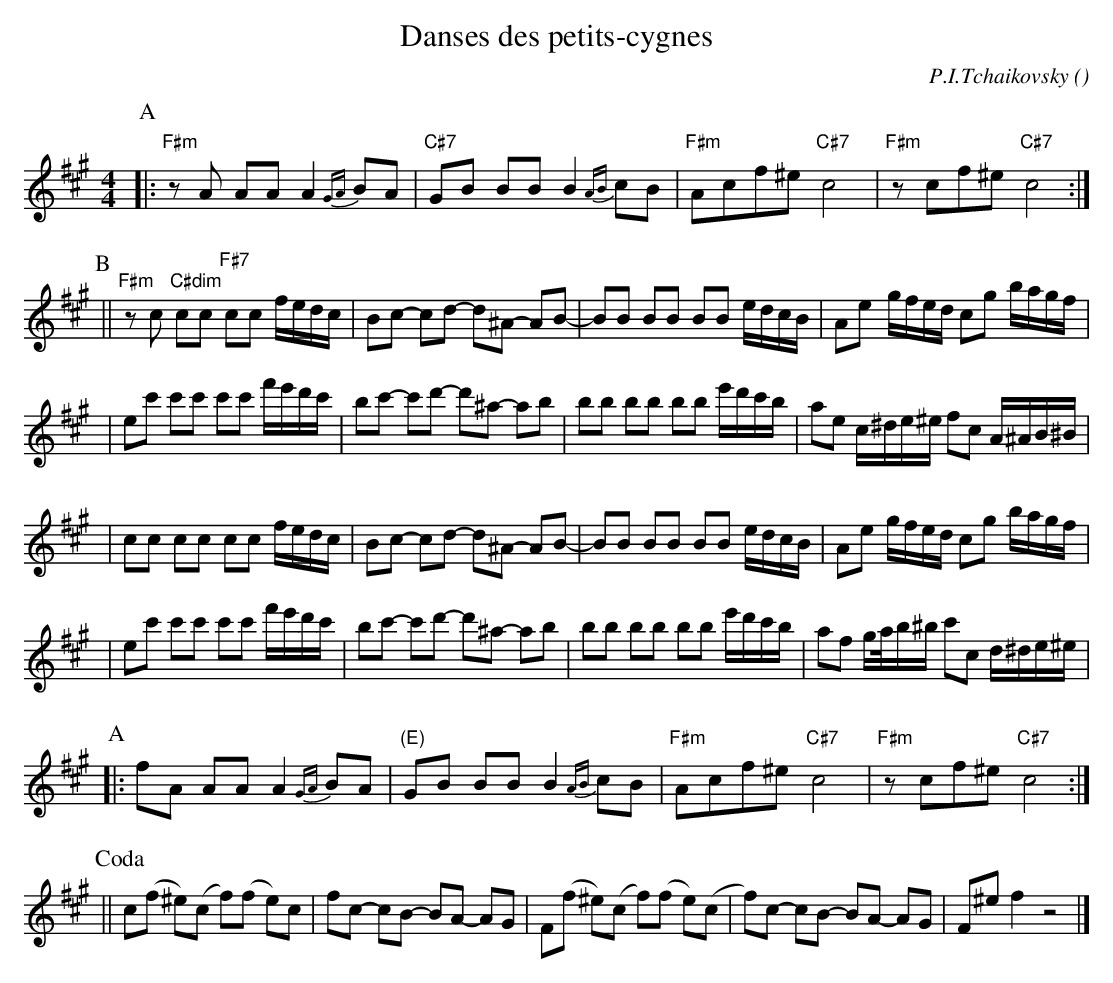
X:1
T: Danses des petits-cygnes
C: P.I.Tchaikovsky
O:
M: 4/4
L: 1/8
K: F#m
P: A
|: "F#m"zA AA A2 {GA}BA | "C#7"GB BB B2 {AB}cB | "F#m"Acf^e "C#7"c4 | "F#m"zcf^e "C#7"c4 :|
P: B
|| "F#m"zc "C#dim"cc "F#7"cc f/e/d/c/ | Bc- cd- d^A- AB- | BB BB BB e/d/c/B/ | Ae- g/f/e/d/ cg b/a/g/f/ |
| ec' c'c' c'c' f'/e'/d'/c'/ | bc'- c'd'- d'^a- ab | bb bb bb e'/d'/c'/b/ | ae c/^d/e/^e/ fc A/^A/B/^B/ |
| cc cc cc f/e/d/c/ | Bc- cd- d^A- AB- | BB BB BB e/d/c/B/ | Ae g/f/e/d/ cg b/a/g/f/ |
| ec' c'c' c'c' f'/e'/d'/c'/ | bc'- c'd'- d'^a- ab | bb bb bb e'/d'/c'/b/ | af g/a//b/^b/ c'c d/^d/e/^e/ |
P: A
|: fA AA A2{GA}BA | "(E)"GB BB B2{AB} cB | "F#m"Acf^e "C#7"c4 | "F#m"zcf^e "C#7"c4 :|
P: Coda
|| c(f ^e)(c f)(f e)c | fc- cB- BA- AG | F(f ^e)(c f)(f e)(c | f)c- cB- BA- AG- | F^e f2 z4 |]
